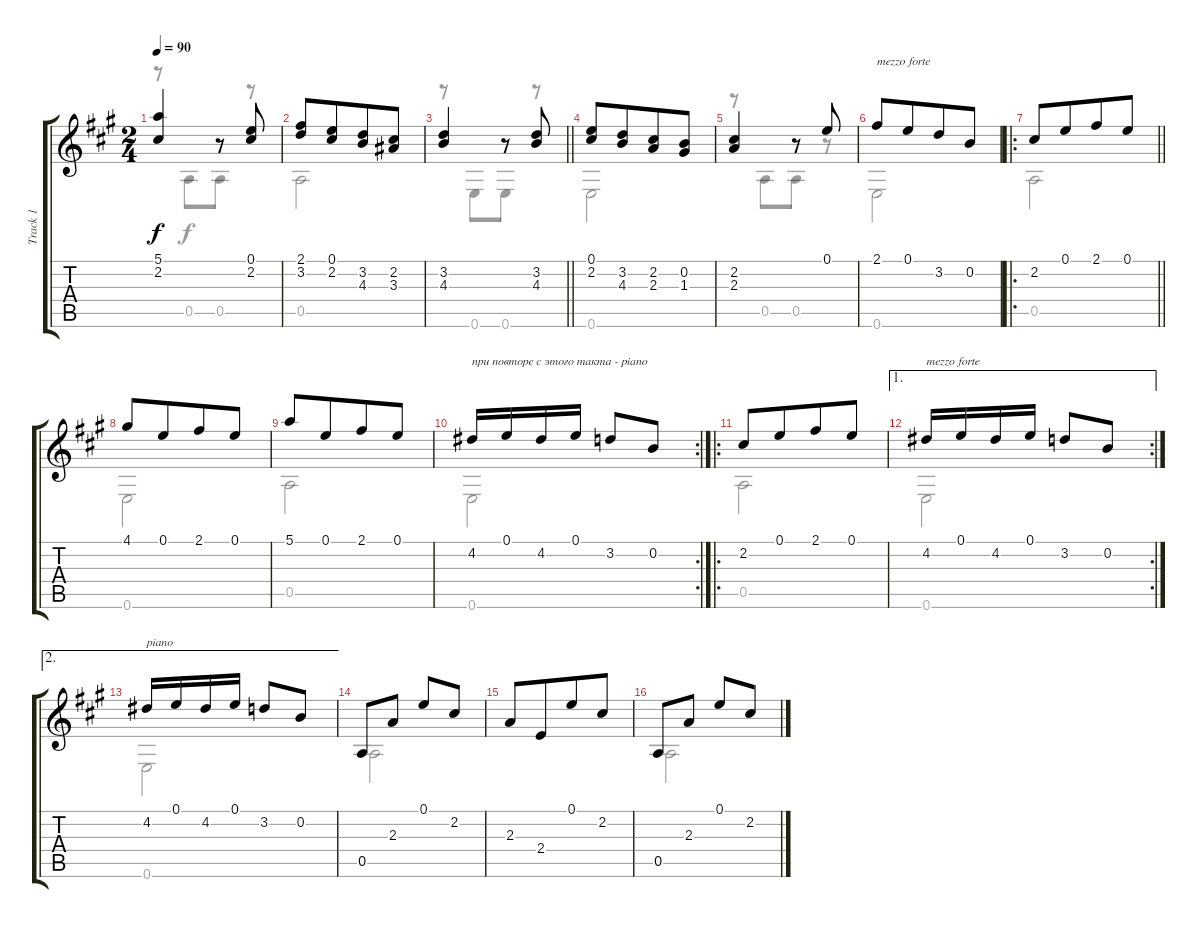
\track ("Track 1" "Track 1") {instrument acousticguitarsteel}
\staff {score tabs}
\tuning (E4 B3 G3 D3 A2 E2) {hide}
\voice
\ts (2 4)
\tempo 90
\clef g2
\ks a
(5.1 2.2).4{dy f} r.8{beam merge} (0.1 2.2).8 |
(2.1 3.2).8 (0.1 2.2).8{beam merge} (3.2 4.3).8 (2.2 3.3).8 |
\barLineRight lightlight
(3.2 4.3).4 r.8 (3.2 4.3).8{volume 14} |
(0.1 2.2).8 (3.2 4.3).8{beam merge} (2.2 2.3).8 (0.2 1.3).8 |
(2.2 2.3).4 r.8{beam merge} 0.1.8 |
2.1.8{txt "mezzo forte" volume 12} 0.1.8{beam merge} 3.2.8 0.2.8 |
\ro
\barLineRight lightlight
2.2.8 0.1.8{beam merge} 2.1.8 0.1.8 |
4.1.8 0.1.8{beam merge} 2.1.8 0.1.8 |
5.1.8 0.1.8{beam merge} 2.1.8 0.1.8 |
\rc 2
4.2.16{txt "при повторе с этого такта - piano" volume 8} 0.1.16{beam merge} 4.2.16 0.1.16 3.2.8 0.2.8 |
\ro
2.2.8 0.1.8{beam merge} 2.1.8 0.1.8 |
\ae 1
\rc 2
4.2.16{txt "mezzo forte" volume 13} 0.1.16{beam merge} 4.2.16 0.1.16 3.2.8 0.2.8 |
\ae 2
4.2.16{txt "piano" volume 8} 0.1.16{beam merge} 4.2.16 0.1.16 3.2.8 0.2.8 |
0.5.8 2.3.8 0.1.8{beam merge} 2.2.8 |
2.3.8{beam Up} 2.4.8{beam Up beam merge} 0.1.8{beam Up beam merge} 2.2.8{beam Up} |
0.5.8 2.3.8 0.1.8{beam merge} 2.2.8
\voice
\clef g2
\ottava regular
\simile none
\ks a
r.8{dy f} 0.5.8{beam merge} 0.5.8 r.8 |
0.5.2 |
\barLineRight lightlight
r.8 0.6.8{beam merge} 0.6.8 r.8 |
0.6.2 |
r.8 0.5.8{beam merge} 0.5.8 r.8 |
0.6.2 |
\barLineRight lightlight
0.5.2 |
0.6.2 |
0.5.2 |
0.6.2 |
0.5.2 |
0.6.2 |
0.6.2 |
0.5.2 |
|
0.5.2
